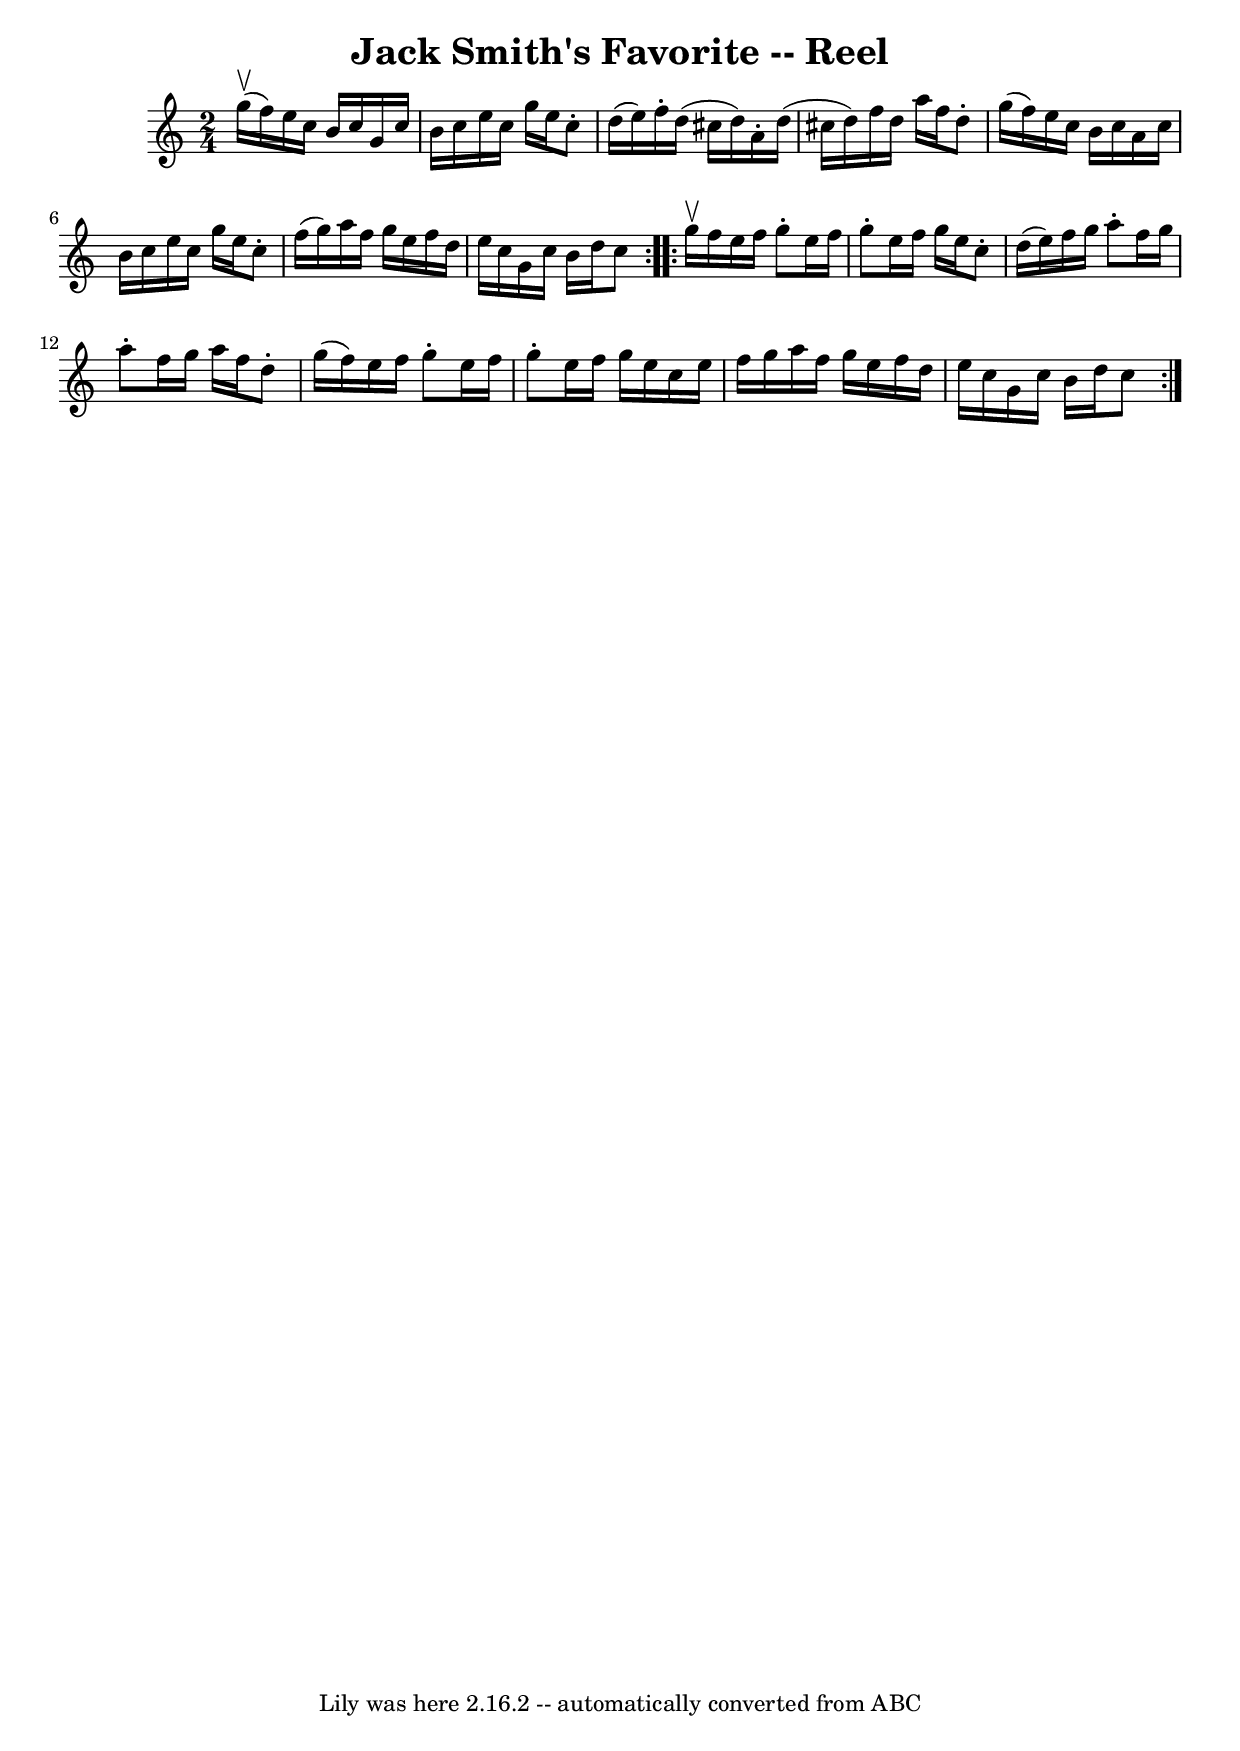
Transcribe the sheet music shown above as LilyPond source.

\version "2.16.2"
\include "Mammoth.ily"
\header {
	%% book = "Ryan's Mammoth Collection"
	crossRefNumber = "1"
	footnotes = "\\\\307"
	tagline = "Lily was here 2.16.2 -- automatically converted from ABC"
	title = "Jack Smith's Favorite -- Reel"
}
voicedefault =  {


\repeat volta 2 {
\time 2/4 
\key c \major g''16^\upbow(f''16) |
 e''16    
c''16 b'16 c''16 g'16 c''16 b'16 c''16    |
 e''16    
c''16 g''16 e''16 c''8 -. d''16 (e''16)   |
 f''16 -.  
 d''16 (cis''16 d''16) a'16 -. d''16 (cis''16 d''16)   
|
 f''16 d''16 a''16 f''16 d''8 -. g''16 (f''16)   
|
 e''16 c''16 b'16 c''16 a'16 c''16 b'16 c''16  
  |
 e''16 c''16 g''16 e''16 c''8 -. f''16 (g''16)  
 |
 a''16 f''16 g''16 e''16 f''16 d''16 e''16    
c''16    |
 g'16 c''16 b'16 d''16 c''8  }     
\repeat volta 2 { g''16^\upbow f''16  |
 e''16 f''16 g''8 
-. e''16 f''16 g''8 -.   |
 e''16 f''16 g''16 e''16    
c''8 -. d''16 (e''16)   |
 f''16 g''16 a''8 -. f''16    
g''16 a''8 -.   |
 f''16 g''16 a''16 f''16 d''8 -.   
g''16 (f''16)   |
 e''16 f''16 g''8 -. e''16 f''16   
 g''8 -.   |
 e''16 f''16 g''16 e''16 c''16 e''16    
f''16 g''16    |
 a''16 f''16 g''16 e''16 f''16 d''16 
 e''16 c''16    |
 g'16 c''16 b'16 d''16 c''8  }   
}

\score{
    <<

	\context Staff="default"
	{
	    \voicedefault 
	}

    >>
	\layout {
	}
	\midi {}
}
